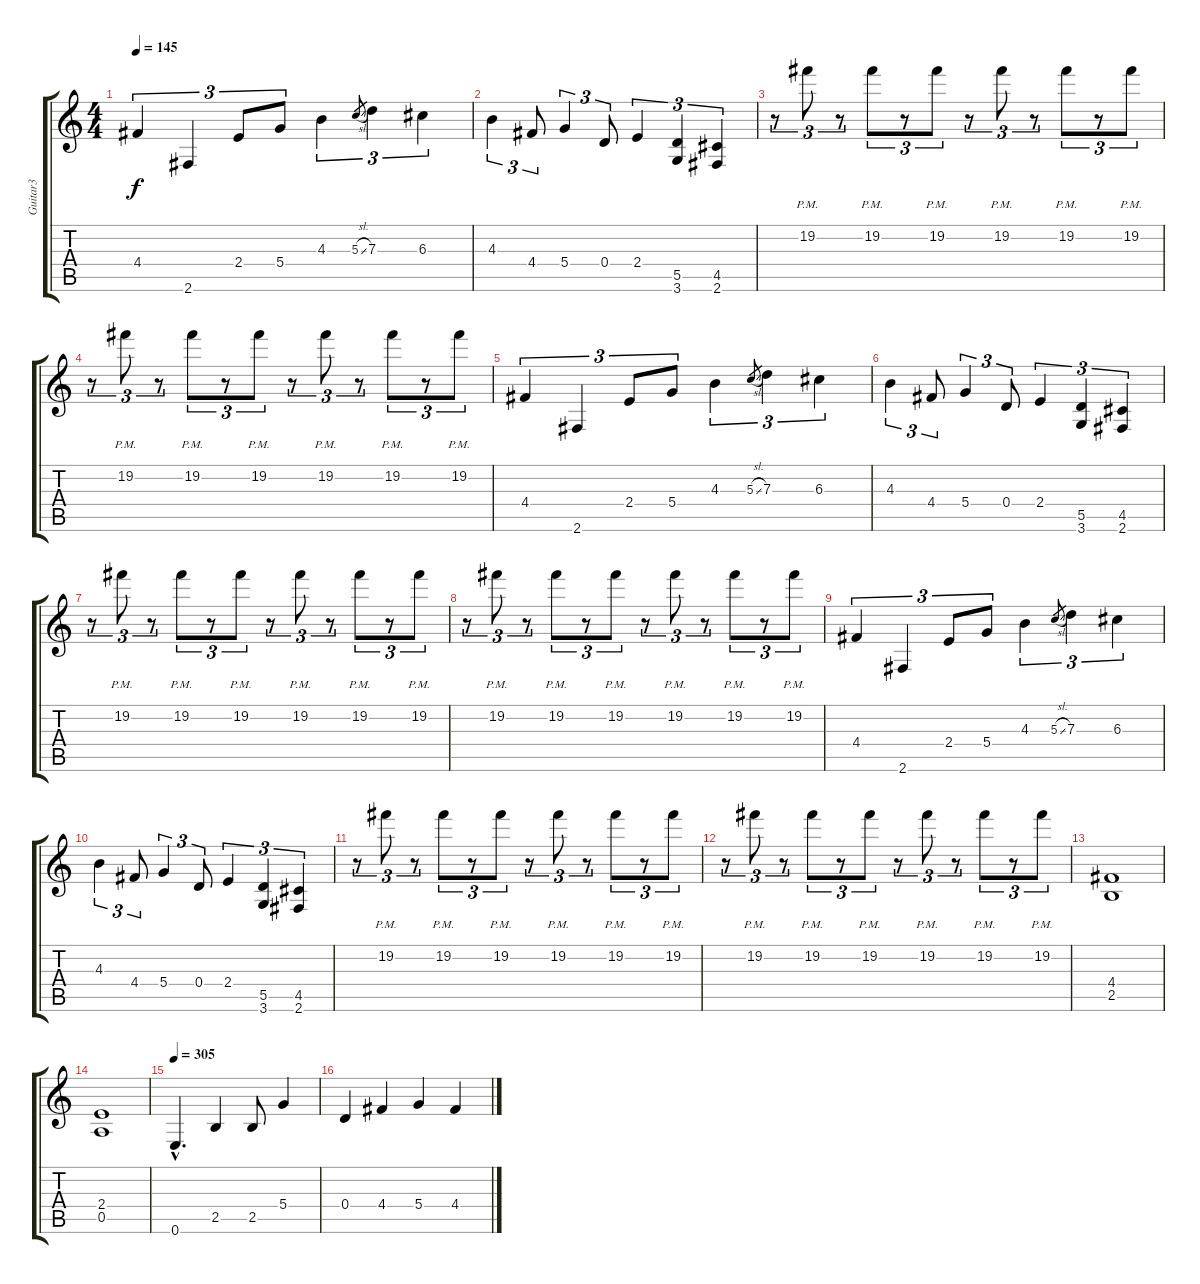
\track ("Guitar3" "Guitar3") {instrument overdrivenguitar}
\staff {score tabs}
\tuning (E4 B3 G3 D3 A2 E2) {hide}
\ts (4 4)
\tempo 145
\clef g2
\ks c
4.4.4{tu (3 2) dy f} 2.6.4{tu (3 2)} 2.4.8{tu (3 2)} 5.4.8{tu (3 2)} 4.3.4{tu (3 2)} 5.3{sl}.8{gr} 7.3.4{tu (3 2)} 6.3.4{tu (3 2)} |
4.3.4{tu (3 2)} 4.4.8{tu (3 2)} 5.4.4{tu (3 2)} 0.4.8{tu (3 2)} 2.4.4{tu (3 2)} (5.5 3.6).4{tu (3 2)} (4.5 2.6).4{tu (3 2)} |
r.8{tu (3 2)} 19.2{pm}.8{tu (3 2)} r.8{tu (3 2)} 19.2{pm}.8{tu (3 2)} r.8{tu (3 2)} 19.2{pm}.8{tu (3 2)} r.8{tu (3 2)} 19.2{pm}.8{tu (3 2)} r.8{tu (3 2)} 19.2{pm}.8{tu (3 2)} r.8{tu (3 2)} 19.2{pm}.8{tu (3 2)} |
r.8{tu (3 2)} 19.2{pm}.8{tu (3 2)} r.8{tu (3 2)} 19.2{pm}.8{tu (3 2)} r.8{tu (3 2)} 19.2{pm}.8{tu (3 2)} r.8{tu (3 2)} 19.2{pm}.8{tu (3 2)} r.8{tu (3 2)} 19.2{pm}.8{tu (3 2)} r.8{tu (3 2)} 19.2{pm}.8{tu (3 2)} |
4.4.4{tu (3 2)} 2.6.4{tu (3 2)} 2.4.8{tu (3 2)} 5.4.8{tu (3 2)} 4.3.4{tu (3 2)} 5.3{sl}.8{gr} 7.3.4{tu (3 2)} 6.3.4{tu (3 2)} |
4.3.4{tu (3 2)} 4.4.8{tu (3 2)} 5.4.4{tu (3 2)} 0.4.8{tu (3 2)} 2.4.4{tu (3 2)} (5.5 3.6).4{tu (3 2)} (4.5 2.6).4{tu (3 2)} |
r.8{tu (3 2)} 19.2{pm}.8{tu (3 2)} r.8{tu (3 2)} 19.2{pm}.8{tu (3 2)} r.8{tu (3 2)} 19.2{pm}.8{tu (3 2)} r.8{tu (3 2)} 19.2{pm}.8{tu (3 2)} r.8{tu (3 2)} 19.2{pm}.8{tu (3 2)} r.8{tu (3 2)} 19.2{pm}.8{tu (3 2)} |
r.8{tu (3 2)} 19.2{pm}.8{tu (3 2)} r.8{tu (3 2)} 19.2{pm}.8{tu (3 2)} r.8{tu (3 2)} 19.2{pm}.8{tu (3 2)} r.8{tu (3 2)} 19.2{pm}.8{tu (3 2)} r.8{tu (3 2)} 19.2{pm}.8{tu (3 2)} r.8{tu (3 2)} 19.2{pm}.8{tu (3 2)} |
4.4.4{tu (3 2)} 2.6.4{tu (3 2)} 2.4.8{tu (3 2)} 5.4.8{tu (3 2)} 4.3.4{tu (3 2)} 5.3{sl}.8{gr} 7.3.4{tu (3 2)} 6.3.4{tu (3 2)} |
4.3.4{tu (3 2)} 4.4.8{tu (3 2)} 5.4.4{tu (3 2)} 0.4.8{tu (3 2)} 2.4.4{tu (3 2)} (5.5 3.6).4{tu (3 2)} (4.5 2.6).4{tu (3 2)} |
r.8{tu (3 2)} 19.2{pm}.8{tu (3 2)} r.8{tu (3 2)} 19.2{pm}.8{tu (3 2)} r.8{tu (3 2)} 19.2{pm}.8{tu (3 2)} r.8{tu (3 2)} 19.2{pm}.8{tu (3 2)} r.8{tu (3 2)} 19.2{pm}.8{tu (3 2)} r.8{tu (3 2)} 19.2{pm}.8{tu (3 2)} |
r.8{tu (3 2)} 19.2{pm}.8{tu (3 2)} r.8{tu (3 2)} 19.2{pm}.8{tu (3 2)} r.8{tu (3 2)} 19.2{pm}.8{tu (3 2)} r.8{tu (3 2)} 19.2{pm}.8{tu (3 2)} r.8{tu (3 2)} 19.2{pm}.8{tu (3 2)} r.8{tu (3 2)} 19.2{pm}.8{tu (3 2)} |
(4.4 2.5).1 |
(2.4 0.5).1 |
\tempo 305
0.6{hac}.4{d} 2.5.4 2.5.8 5.4.4 |
0.4.4 4.4.4 5.4.4 4.4.4
